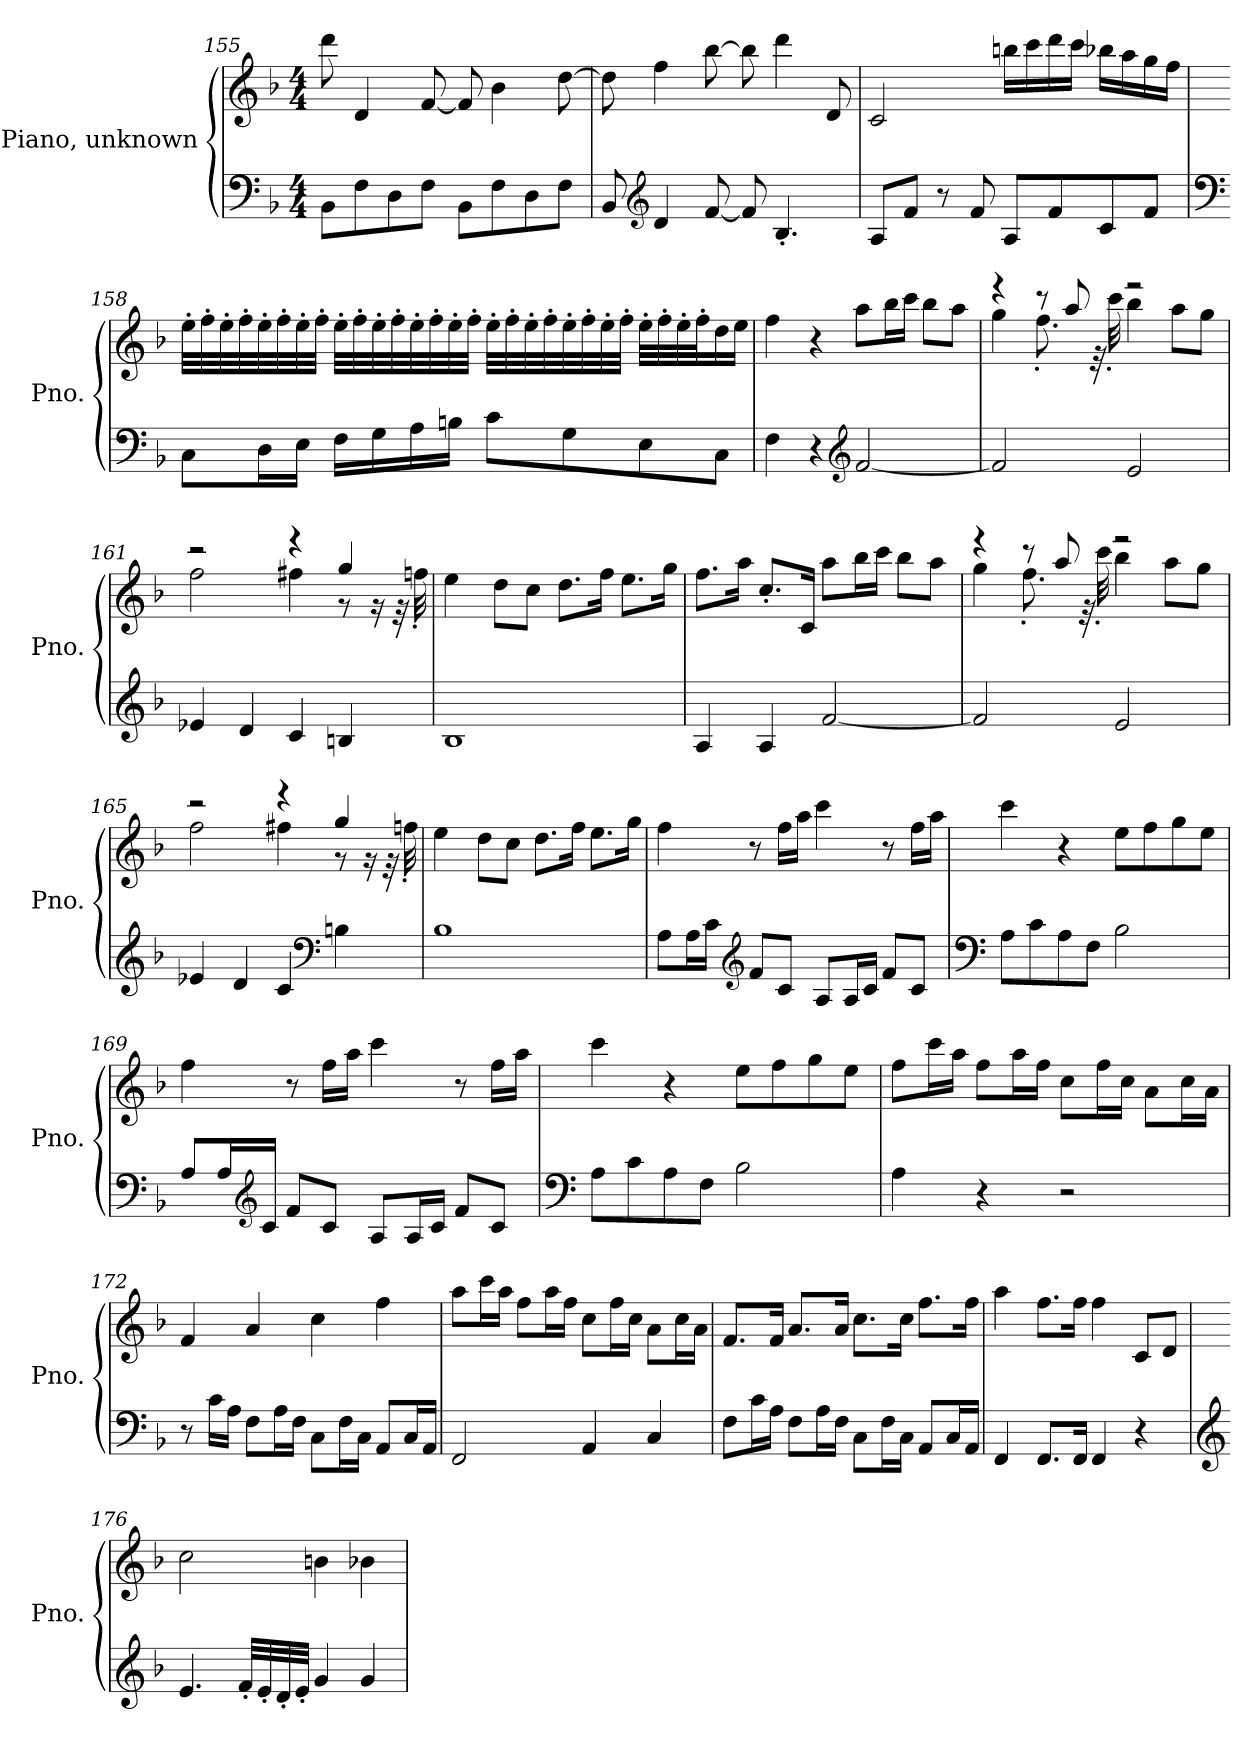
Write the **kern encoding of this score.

**kern	**kern
*part1	*part1
*staff2	*staff1
*I"Piano, unknown	*
*I'Pno.	*
*clefF4	*clefG2
*k[b-]	*k[b-]
*M4/4	*M4/4
=155	=155
8BB-\L	8ddd\
8F\	4d/
8D\	.
8F\J	[8f/
8BB-\L	8f/]
8F\	4b-\
8D\	.
8F\J	[8dd\
=156	=156
8BB-/	8dd\]
*clefG2	*
4d/	4ff\
[8f/	[8bb-\
8f/]	8bb-\]
4.B-'/	4ddd\
.	8d/
!!LO:LB:g=z
=157	=157
8A/L	2c/
8f/J	.
8r	.
8f/	.
8A/L	16bbn\LL
.	16ccc\
8f/	16ddd\
.	16ccc\JJ
8c/	16bb-X\LL
.	16aa\
8f/J	16gg\
.	16ff\JJ
=158	=158
*clefF4	*
8C\L	32ee'\LLL
.	32ff'\
.	32ee'\
.	32ff'\
16D\L	32ee'\
.	32ff'\
16E\JJ	32ee'\
.	32ff'\JJJ
16F\LL	32ee'\LLL
.	32ff'\
16G\	32ee'\
.	32ff'\
16A\	32ee'\
.	32ff'\
16Bn\JJ	32ee'\
.	32ff'\JJJ
8c\L	32ee'\LLL
.	32ff'\
.	32ee'\
.	32ff'\
8G\	32ee'\
.	32ff'\
.	32ee'\
.	32ff'\JJJ
8E\	32ee'\LLL
.	32ff'\
.	32ee'\
.	32ff'\J
8C\J	16dd\
.	16ee\JJ
!!LO:LB:g=z
=159	=159
4F\	4ff\
4r	4r
*clefG2	*
[2f/	8aa\L
.	16bb-\L
.	16ccc\JJ
.	8bb-\L
.	8aa\J
=160	=160
*	*^
2f/]	4r	4gg\
.	8r	8.ff'\
.	8aa/	.
.	.	32r
.	.	32ccc'\
2e/	2r	4bb-\
.	.	8aa\L
.	.	8gg\J
=161	=161	=161
4e-X/	2r	2ff\
4d/	.	.
4c/	4r	4ff#X\
4Bn/	4gg/	8r
.	.	16r
.	.	32r
.	.	32ffn'\
*	*v	*v
=162	=162
1B-	4ee\
.	8dd\L
.	8cc\J
.	8.dd\L
.	16ff\Jk
.	8.ee\L
.	16gg\Jk
!!LO:LB:g=z
=163	=163
4A/	8.ff\L
.	16aa\Jk
4A/	8.cc'/L
.	16c/Jk
[2f/	8aa\L
.	16bb-\L
.	16ccc\JJ
.	8bb-\L
.	8aa\J
=164	=164
*	*^
2f/]	4r	4gg\
.	8r	8.ff'\
.	8aa/	.
.	.	32r
.	.	32ccc'\
2e/	2r	4bb-\
.	.	8aa\L
.	.	8gg\J
=165	=165	=165
4e-X/	2r	2ff\
4d/	.	.
4c/	4r	4ff#X\
*clefF4	*	*
4Bn\	4gg/	8r
.	.	16r
.	.	32r
.	.	32ffn'\
*	*v	*v
=166	=166
1B-	4ee\
.	8dd\L
.	8cc\J
.	8.dd\L
.	16ff\Jk
.	8.ee\L
.	16gg\Jk
!!LO:LB:g=z
=167	=167
8A\L	4ff\
16A\L	.
16c\JJ	.
*clefG2	*
8f/L	8r
8c/J	16ff\LL
.	16aa\JJ
8A/L	4ccc\
16A/L	.
16c/JJ	.
8f/L	8r
8c/J	16ff\LL
.	16aa\JJ
=168	=168
*clefF4	*
8A\L	4ccc\
8c\	.
8A\	4r
8F\J	.
2B-\	8ee\L
.	8ff\
.	8gg\
.	8ee\J
=169	=169
8A/L	4ff\
16A/L	.
*clefG2	*
16c/JJ	.
8f/L	8r
8c/J	16ff\LL
.	16aa\JJ
8A/L	4ccc\
16A/L	.
16c/JJ	.
8f/L	8r
8c/J	16ff\LL
.	16aa\JJ
!!LO:LB:g=z
=170	=170
*clefF4	*
8A\L	4ccc\
8c\	.
8A\	4r
8F\J	.
2B-\	8ee\L
.	8ff\
.	8gg\
.	8ee\J
=171	=171
4A\	8ff\L
.	16ccc\L
.	16aa\JJ
4r	8ff\L
.	16aa\L
.	16ff\JJ
2r	8cc\L
.	16ff\L
.	16cc\JJ
.	8a\L
.	16cc\L
.	16a\JJ
=172	=172
8r	4f/
16c\LL	.
16A\JJ	.
8F\L	4a/
16A\L	.
16F\JJ	.
8C\L	4cc\
16F\L	.
16C\JJ	.
8AA/L	4ff\
16C/L	.
16AA/JJ	.
=173	=173
2FF/	8aa\L
.	16ccc\L
.	16aa\JJ
.	8ff\L
.	16aa\L
.	16ff\JJ
4AA/	8cc\L
.	16ff\L
.	16cc\JJ
4C/	8a\L
.	16cc\L
.	16a\JJ
!!LO:PB:g=z
=174	=174
8F\L	8.f/L
16c\L	.
16A\JJ	16f/Jk
8F\L	8.a/L
16A\L	.
16F\JJ	16a/Jk
8C\L	8.cc\L
16F\L	.
16C\JJ	16cc\Jk
8AA/L	8.ff\L
16C/L	.
16AA/JJ	16ff\Jk
=175	=175
4FF/	4aa\
8.FF/L	8.ff\L
16FF/Jk	16ff\Jk
4FF/	4ff\
4r	8c/L
.	8d/J
=176	=176
*clefG2	*
4.e/	2cc\
32f'/LLL	.
32e'/	.
32d'/	.
32e'/JJJ	.
4g/	4bn\
4g/	4b-X\
=	=
*-	*-
